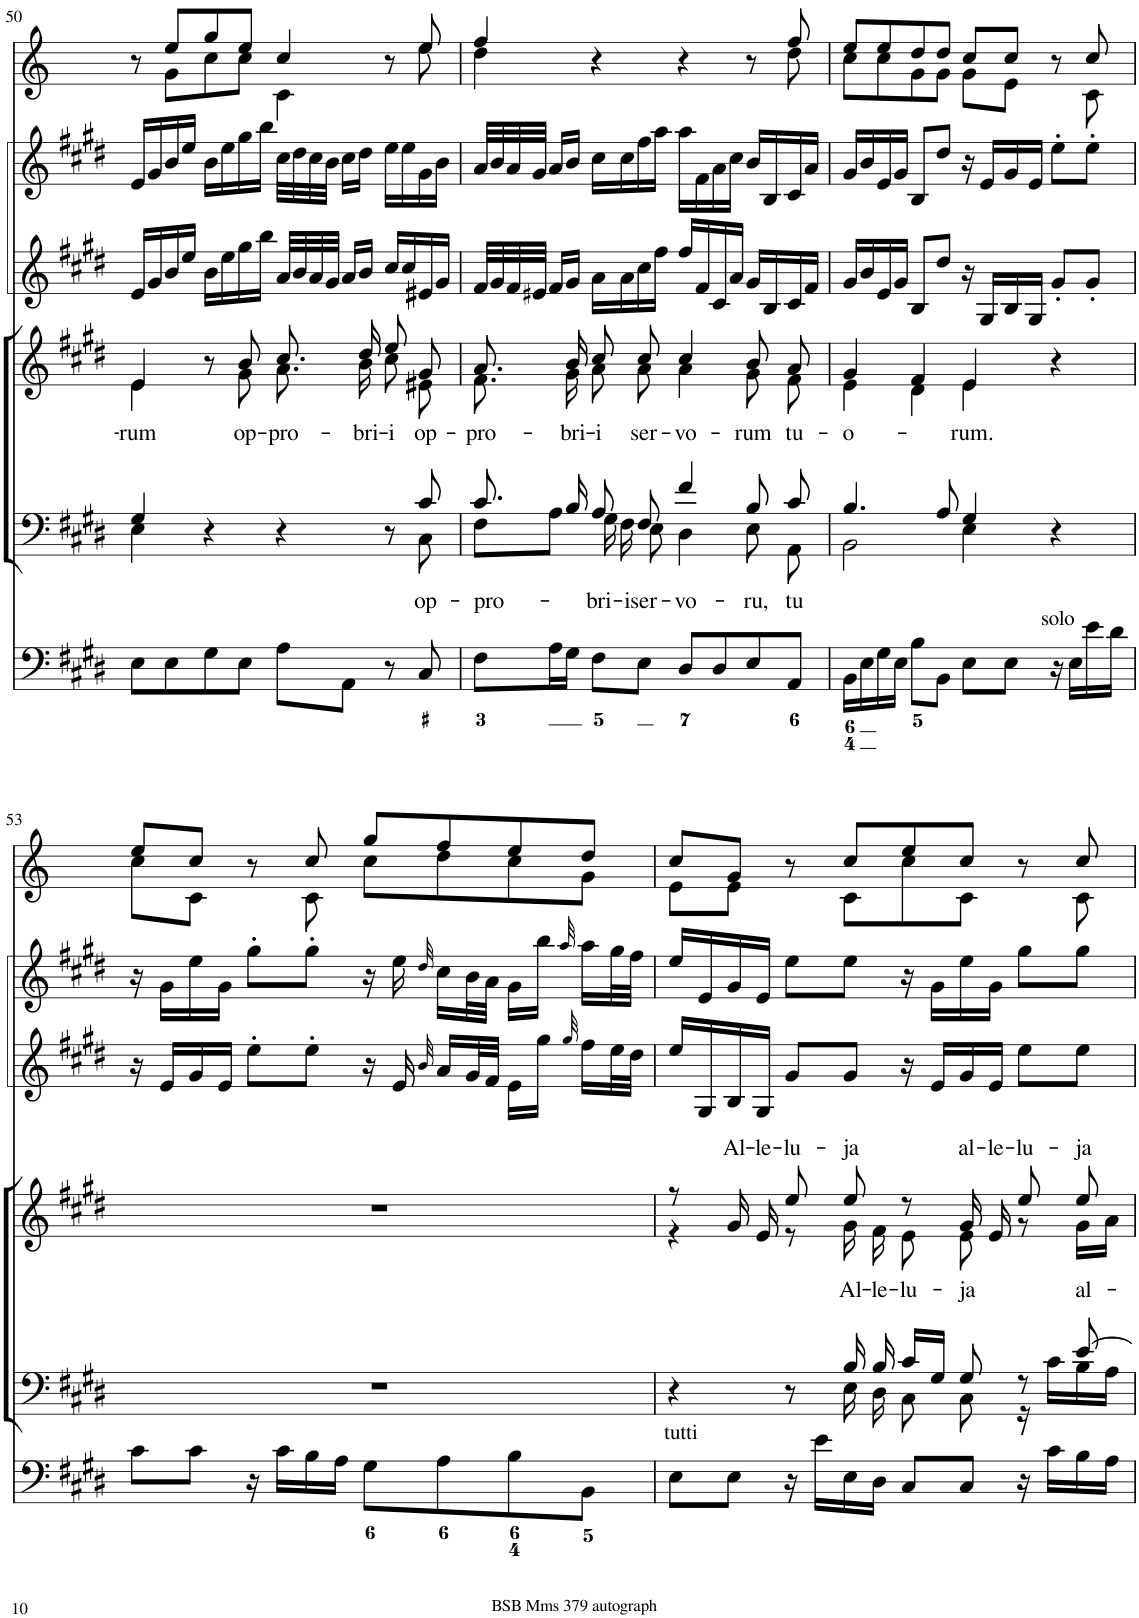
**kern	**kern	**text	**kern	**text	**kern	**kern	**kern
*part6	*part5	*part5	*part4	*part4	*part3	*part2	*part1
*staff6	*staff5	*staff5	*staff4	*staff4	*staff3	*staff2	*staff1
*I"Organ	*I"Voice	*	*I"Voice	*	*I"Violin	*I"Violini	*I"Corni in E
*	*	*	*	*	*I'Vln	*I'Vln	*
!!LO:PB:g=z
*clefF4	*clefF4	*	*clefG2	*	*clefG2	*clefG2	*clefG2
*	*	*	*	*	*	*	*Trd5c8
*k[f#c#g#d#]	*k[f#c#g#d#]	*	*k[f#c#g#d#]	*	*k[f#c#g#d#]	*k[f#c#g#d#]	*k[]
*M4/4	*M4/4	*	*M4/4	*	*M4/4	*M4/4	*M4/4
*met(c)	*met(c)	*	*met(c)	*	*met(c)	*met(c)	*met(c)
=50	=50	=50	=50	=50	=50	=50	=50
*	*^	*	*	*	*	*	*
!	!	!	!	!	!LO:LY:b	!	!	!
*	*	*	*	*^	*	*	*	*^
8E\L	4G#/	4E\	.	4e/	4e\	-rum	16e/LL	16e/LL	8r	8ryy
.	.	.	.	.	.	.	16g#/	16g#/	.	.
8E\	.	.	.	.	.	.	16b/	16b/	8ee/L	8g\L
.	.	.	.	.	.	.	16ee/JJ	16ee/JJ	.	.
8G#\	4r	8ryy	.	8r	8ryy	.	16b\LL	16b\LL	8gg/	8cc\
.	.	.	.	.	.	.	16ee\	16ee\	.	.
*	*v	*v	*	*	*	*	*	*	*	*
!	!	!	!	!	!LO:LY:b	!	!	!	!
8E\J	.	.	8b/	8g#\	op-	16gg#\	16gg#\	8ee/J	8cc\J
.	.	.	.	.	.	16bb\JJ	16bb\JJ	.	.
!	!	!	!	!	!LO:LY:b	!	!	!	!
8A\L	4r	.	8.cc#/	8.a\	-pro-	32a/LLL	32cc#\LLL	4cc/	4c\
.	.	.	.	.	.	32b/	32dd#\	.	.
.	.	.	.	.	.	32a/	32cc#\	.	.
.	.	.	.	.	.	32g#/JJJ	32b\JJJ	.	.
8AA\J	.	.	.	.	.	16a/LL	16cc#\LL	.	.
!	!	!	!	!	!LO:LY:b	!	!	!	!
.	.	.	16dd#/	16b\	-bri-	16b/JJ	16dd#\JJ	.	.
!	!	!	!	!	!LO:LY:b	!	!	!	!
8r	8r	.	8ee/	8cc#\	-i	16cc#/LL	16ee\LL	8r	8ryy
.	.	.	.	.	.	16cc#/	16ee\	.	.
*	*^	*	*	*	*	*	*	*	*
!	!	!	!LO:LY:b	!	!	!LO:LY:b	!	!	!	!
8C#/	8c#/	8C#\	op-	8g#/	8e#X\	op-	16e#X/	16g#\	8ee/	8ee\
.	.	.	.	.	.	.	16g#/JJ	16b\JJ	.	.
=51	=51	=51	=51	=51	=51	=51	=51	=51	=51	=51
!	!	!	!LO:LY:b	!	!	!LO:LY:b	!	!	!	!
8F#\L	8.c#/	8F#\L	-pro-	8.a/	8.f#\	-pro-	32f#/LLL	32a/LLL	4ff/	4dd\
.	.	.	.	.	.	.	32g#/	32b/	.	.
.	.	.	.	.	.	.	32f#/	32a/	.	.
.	.	.	.	.	.	.	32e#X/JJJ	32g#/JJJ	.	.
16A\L	.	8A\J	.	.	.	.	16f#/LL	16a/LL	.	.
!	!	!	!	!	!	!LO:LY:b	!	!	!	!
16G#\JJ	16B/	.	.	16b/	16g#\	-bri-	16g#/JJ	16b/JJ	.	.
!	!	!	!LO:LY:b	!	!	!LO:LY:b	!	!	!	!
8F#\L	8A/	16G#\	-bri-	8cc#/	8a\	-i	16a\LL	16cc#\LL	4r	8ryy
!	!	!	!LO:LY:b	!	!	!	!	!	!	!
.	.	16F#\	-i	.	.	.	16a\	16cc#\	.	.
*	*	*	*	*	*	*	*	*	*v	*v
!	!	!	!LO:LY:b	!	!	!LO:LY:b	!	!	!
8E\J	8F#/	8E\	ser-	8cc#/	8a\	ser-	16cc#\	16ff#\	.
.	.	.	.	.	.	.	16ff#\JJ	16aa\JJ	.
!	!	!	!LO:LY:b	!	!	!LO:LY:b	!	!	!
8D#/L	4f#/	4D#\	-vo-	4cc#/	4a\	-vo-	16ff#/LL	16aa\LL	4r
.	.	.	.	.	.	.	16f#/	16f#\	.
8D#/	.	.	.	.	.	.	16c#/	16a\	.
.	.	.	.	.	.	.	16a/JJ	16cc#\JJ	.
!	!	!	!LO:LY:b	!	!	!LO:LY:b	!	!	!
8E/	8B/	8E\	-ru,	8b/	8g#\	-rum	16g#/LL	16b/LL	8r
.	.	.	.	.	.	.	16B/	16B/	.
!	!	!	!LO:LY:b	!	!	!LO:LY:b	!	!	!
*	*	*	*	*	*	*	*	*	*^
8AA/J	8c#/	8AA\	tu	8a/	8f#\	tu-	16c#/	16c#/	8ff/	8dd\
.	.	.	.	.	.	.	16f#/JJ	16a/JJ	.	.
=52	=52	=52	=52	=52	=52	=52	=52	=52	=52	=52
!	!	!	!	!	!	!LO:LY:b	!	!	!	!
16BB\LL	4.B/	2BB\	.	4g#/	4e\	-o-	16g#/LL	16g#/LL	8ee/L	8cc\L
16E\	.	.	.	.	.	.	16b/	16b/	.	.
16G#\	.	.	.	.	.	.	16e/	16e/	8ee/	8cc\
16E\JJ	.	.	.	.	.	.	16g#/JJ	16g#/JJ	.	.
8B\L	.	.	.	4f#/	4d#\	.	8B/L	8B/L	8dd/	8g\
8BB\J	8A/	.	.	.	.	.	8dd#/J	8dd#/J	8dd/J	8g\J
!	!	!	!	!	!	!LO:LY:b	!	!	!	!
8E\L	4G#/	4E\	.	4e/	4e\	-rum.	16r	16r	8cc/L	8g\L
.	.	.	.	.	.	.	16G#/LL	16e/LL	.	.
8E\J	.	.	.	.	.	.	16B/	16g#/	8cc/J	8e\J
.	.	.	.	.	.	.	16G#/JJ	16e/JJ	.	.
16r	4r	4ryy	.	4r	4ryy	.	8g#'/L	8ee'\L	8r	8ryy
!LO:TX:a:t=solo	!	!	!	!	!	!	!	!	!	!
16E\LL	.	.	.	.	.	.	.	.	.	.
16e\	.	.	.	.	.	.	8g#'/J	8ee'\J	8cc/	8c\
16d#\JJ	.	.	.	.	.	.	.	.	.	.
*	*v	*v	*	*	*	*	*	*	*	*
*	*	*	*v	*v	*	*	*	*	*
!!LO:LB:g=z	!!
=53	=53	=53	=53	=53	=53	=53	=53	=53
8c#\L	1r	.	1r	.	16r	16r	8ee/L	8cc\L
.	.	.	.	.	16e/LL	16g#\LL	.	.
8c#\J	.	.	.	.	16g#/	16ee\	8cc/J	8c\J
.	.	.	.	.	16e/JJ	16g#\JJ	.	.
16r	.	.	.	.	8ee'\L	8gg#'\L	8r	8ryy
16c#\LL	.	.	.	.	.	.	.	.
16B\	.	.	.	.	8ee'\J	8gg#'\J	8cc/	8c\
16A\JJ	.	.	.	.	.	.	.	.
8G#\L	.	.	.	.	16r	16r	8gg/L	8cc\L
.	.	.	.	.	16e/	16ee\	.	.
.	.	.	.	.	32qb/	32qdd#/	.	.
8A\	.	.	.	.	16a/LL	16cc#\LL	8ff/	8dd\
.	.	.	.	.	32g#/L	32b\L	.	.
.	.	.	.	.	32f#/JJJ	32a\JJJ	.	.
8B\	.	.	.	.	16e\LL	16g#\LL	8ee/	8cc\
.	.	.	.	.	16gg#\JJ	16bb\JJ	.	.
.	.	.	.	.	32qgg#/	32qaa/	.	.
8BB\J	.	.	.	.	16ff#\LL	16aa\LL	8dd/J	8g\J
.	.	.	.	.	32ee\L	32gg#\L	.	.
.	.	.	.	.	32dd#\JJJ	32ff#\JJJ	.	.
=54	=54	=54	=54	=54	=54	=54	=54	=54
*	*^	*	*^	*	*	*	*	*
!LO:TX:a:t=tutti	!	!	!	!	!	!	!	!	!	!
8E\L	4r	4.ryy	.	8r	4r	.	16ee/LL	16ee/LL	8cc/L	8e\L
.	.	.	.	.	.	.	16G#/	16e/	.	.
!	!	!	!	!	!	!LO:LY:a	!	!	!	!
8E\J	.	.	.	16g#/	.	Al-	16B/	16g#/	8g/J	8e\J
!	!	!	!	!	!	!LO:LY:a	!	!	!	!
.	.	.	.	16e/	.	-le-	16G#/JJ	16e/JJ	.	.
!	!	!	!	!	!	!LO:LY:a	!	!	!	!
16r	8r	.	.	8ee/	8r	-lu-	8g#/L	8ee\L	8r	8ryy
16e\LL	.	.	.	.	.	.	.	.	.	.
!	!	!	!	!	!	!LO:LY:a	!	!	!	!
!	!	!	!	!	!	!LO:LY:b	!	!	!	!
16E\	16B/	16E\	.	8ee/	16g#\	Al-	8g#/J	8ee\J	8cc/L	8c\L
!	!	!	!	!	!	!LO:LY:b	!	!	!	!
16D#\JJ	16B/	16D#\	.	.	16f#\	-le-	.	.	.	.
!	!	!	!	!	!	!LO:LY:b	!	!	!	!
8C#/L	16c#/LL	8C#\	.	8r	8e\	-lu-	16r	16r	8ee/	8cc\
.	16G#/JJ	.	.	.	.	.	16e/LL	16g#\LL	.	.
!	!	!	!	!	!	!LO:LY:a	!	!	!	!
!	!	!	!	!	!	!LO:LY:b	!	!	!	!
8C#/J	8G#/	8C#\	.	16g#/	8e\	-ja	16g#/	16ee\	8cc/J	8c\J
!	!	!	!	!	!	!LO:LY:a	!	!	!	!
.	.	.	.	16e/	.	-le-	16e/JJ	16g#\JJ	.	.
!	!	!	!	!	!	!LO:LY:a	!	!	!	!
16r	8r	16r	.	8ee/	8r	-lu-	8ee\L	8gg#\L	8r	8ryy
16c#\LL	.	16c#\LL	.	.	.	.	.	.	.	.
!	!	!	!	!	!	!LO:LY:a	!	!	!	!
!	!	!	!	!	!	!LO:LY:b	!	!	!	!
16B\	[8e/	16B\	.	8ee/	16g#\LL	al-	8ee\J	8gg#\J	8cc/	8c\
16A\JJ	.	16A\JJ	.	.	16a\JJ	.	.	.	.	.
*	*v	*v	*	*	*	*	*	*	*v	*v
*	*	*	*v	*v	*	*	*	*
=	=	=	=	=	=	=	=
*-	*-	*-	*-	*-	*-	*-	*-
